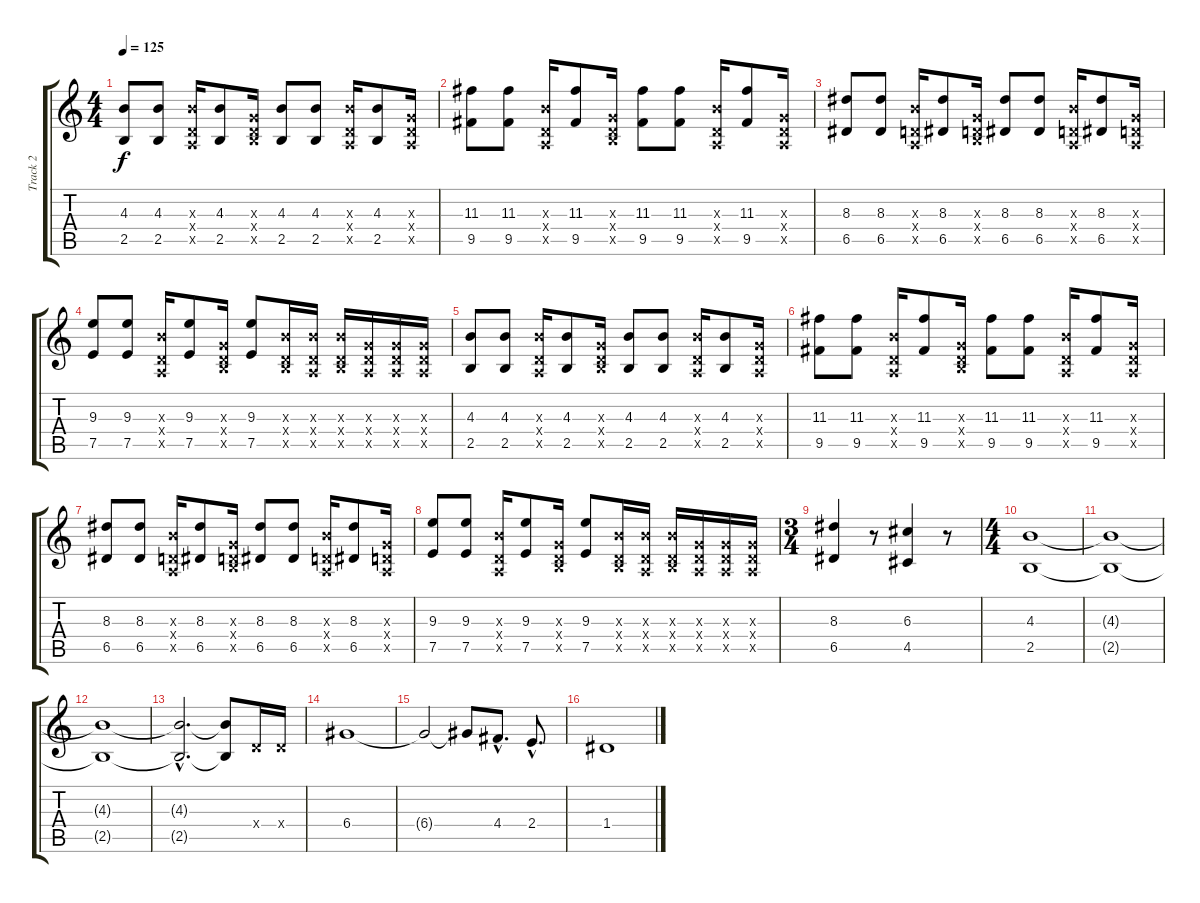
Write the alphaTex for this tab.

\track ("Track 2" "Track 2") {instrument distortionguitar}
\staff {score tabs}
\tuning (E4 B3 G3 D3 A2 E2) {hide}
\ts (4 4)
\tempo 125
\clef g2
\ks c
(4.3 2.5).8{dy f instrument distortionguitar} (4.3 2.5).8 (4.3{x} 0.4{x} 0.5{x}).16 (4.3 2.5).8 (0.3{x} 0.4{x} 2.5{x}).16 (4.3 2.5).8 (4.3 2.5).8 (4.3{x} 0.4{x} 0.5{x}).16 (4.3 2.5).8 (0.3{x} 0.4{x} 0.5{x}).16 |
(11.3 9.5).8 (11.3 9.5).8 (4.3{x} 0.4{x} 0.5{x}).16 (11.3 9.5).8 (0.3{x} 0.4{x} 2.5{x}).16 (11.3 9.5).8 (11.3 9.5).8 (4.3{x} 0.4{x} 0.5{x}).16 (11.3 9.5).8 (0.3{x} 0.4{x} 0.5{x}).16 |
(8.3 6.5).8 (8.3 6.5).8 (4.3{x} 0.4{x} 0.5{x}).16 (8.3 6.5).8 (0.3{x} 0.4{x} 2.5{x}).16 (8.3 6.5).8 (8.3 6.5).8 (4.3{x} 0.4{x} 0.5{x}).16 (8.3 6.5).8 (0.3{x} 0.4{x} 0.5{x}).16 |
(9.3 7.5).8 (9.3 7.5).8 (4.3{x} 0.4{x} 0.5{x}).16 (9.3 7.5).8 (0.3{x} 0.4{x} 2.5{x}).16 (9.3 7.5).8 (4.3{x} 0.4{x} 2.5{x}).16 (4.3{x} 0.4{x} 0.5{x}).16 (4.3{x} 0.4{x} 2.5{x}).16 (0.3{x} 0.4{x} 0.5{x}).16 (0.3{x} 0.4{x} 0.5{x}).16 (0.3{x} 0.4{x} 0.5{x}).16 |
(4.3 2.5).8 (4.3 2.5).8 (4.3{x} 0.4{x} 0.5{x}).16 (4.3 2.5).8 (0.3{x} 0.4{x} 2.5{x}).16 (4.3 2.5).8 (4.3 2.5).8 (4.3{x} 0.4{x} 0.5{x}).16 (4.3 2.5).8 (0.3{x} 0.4{x} 0.5{x}).16 |
(11.3 9.5).8 (11.3 9.5).8 (4.3{x} 0.4{x} 0.5{x}).16 (11.3 9.5).8 (0.3{x} 0.4{x} 2.5{x}).16 (11.3 9.5).8 (11.3 9.5).8 (4.3{x} 0.4{x} 0.5{x}).16 (11.3 9.5).8 (0.3{x} 0.4{x} 0.5{x}).16 |
(8.3 6.5).8 (8.3 6.5).8 (4.3{x} 0.4{x} 0.5{x}).16 (8.3 6.5).8 (0.3{x} 0.4{x} 2.5{x}).16 (8.3 6.5).8 (8.3 6.5).8 (4.3{x} 0.4{x} 0.5{x}).16 (8.3 6.5).8 (0.3{x} 0.4{x} 0.5{x}).16 |
(9.3 7.5).8 (9.3 7.5).8 (4.3{x} 0.4{x} 0.5{x}).16 (9.3 7.5).8 (0.3{x} 0.4{x} 2.5{x}).16 (9.3 7.5).8 (4.3{x} 0.4{x} 2.5{x}).16 (4.3{x} 0.4{x} 0.5{x}).16 (4.3{x} 0.4{x} 2.5{x}).16 (0.3{x} 0.4{x} 0.5{x}).16 (0.3{x} 0.4{x} 0.5{x}).16 (0.3{x} 0.4{x} 0.5{x}).16 |
\ts (3 4)
(8.3 6.5).4 r.8 (6.3 4.5).4 r.8 |
\ts (4 4)
(4.3 2.5).1 |
(4.3{t} 2.5{t}).1 |
(4.3{t} 2.5{t}).1 |
(4.3{hac t} 2.5{hac t}).2{d} (4.3{t} 2.5{t}).8 0.4{x}.16 0.4{x}.16 |
6.4.1 |
6.4{t}.2 6.4{t}.8 4.4{hac}.8{d} 2.4{hac}.8{d} |
1.4.1
